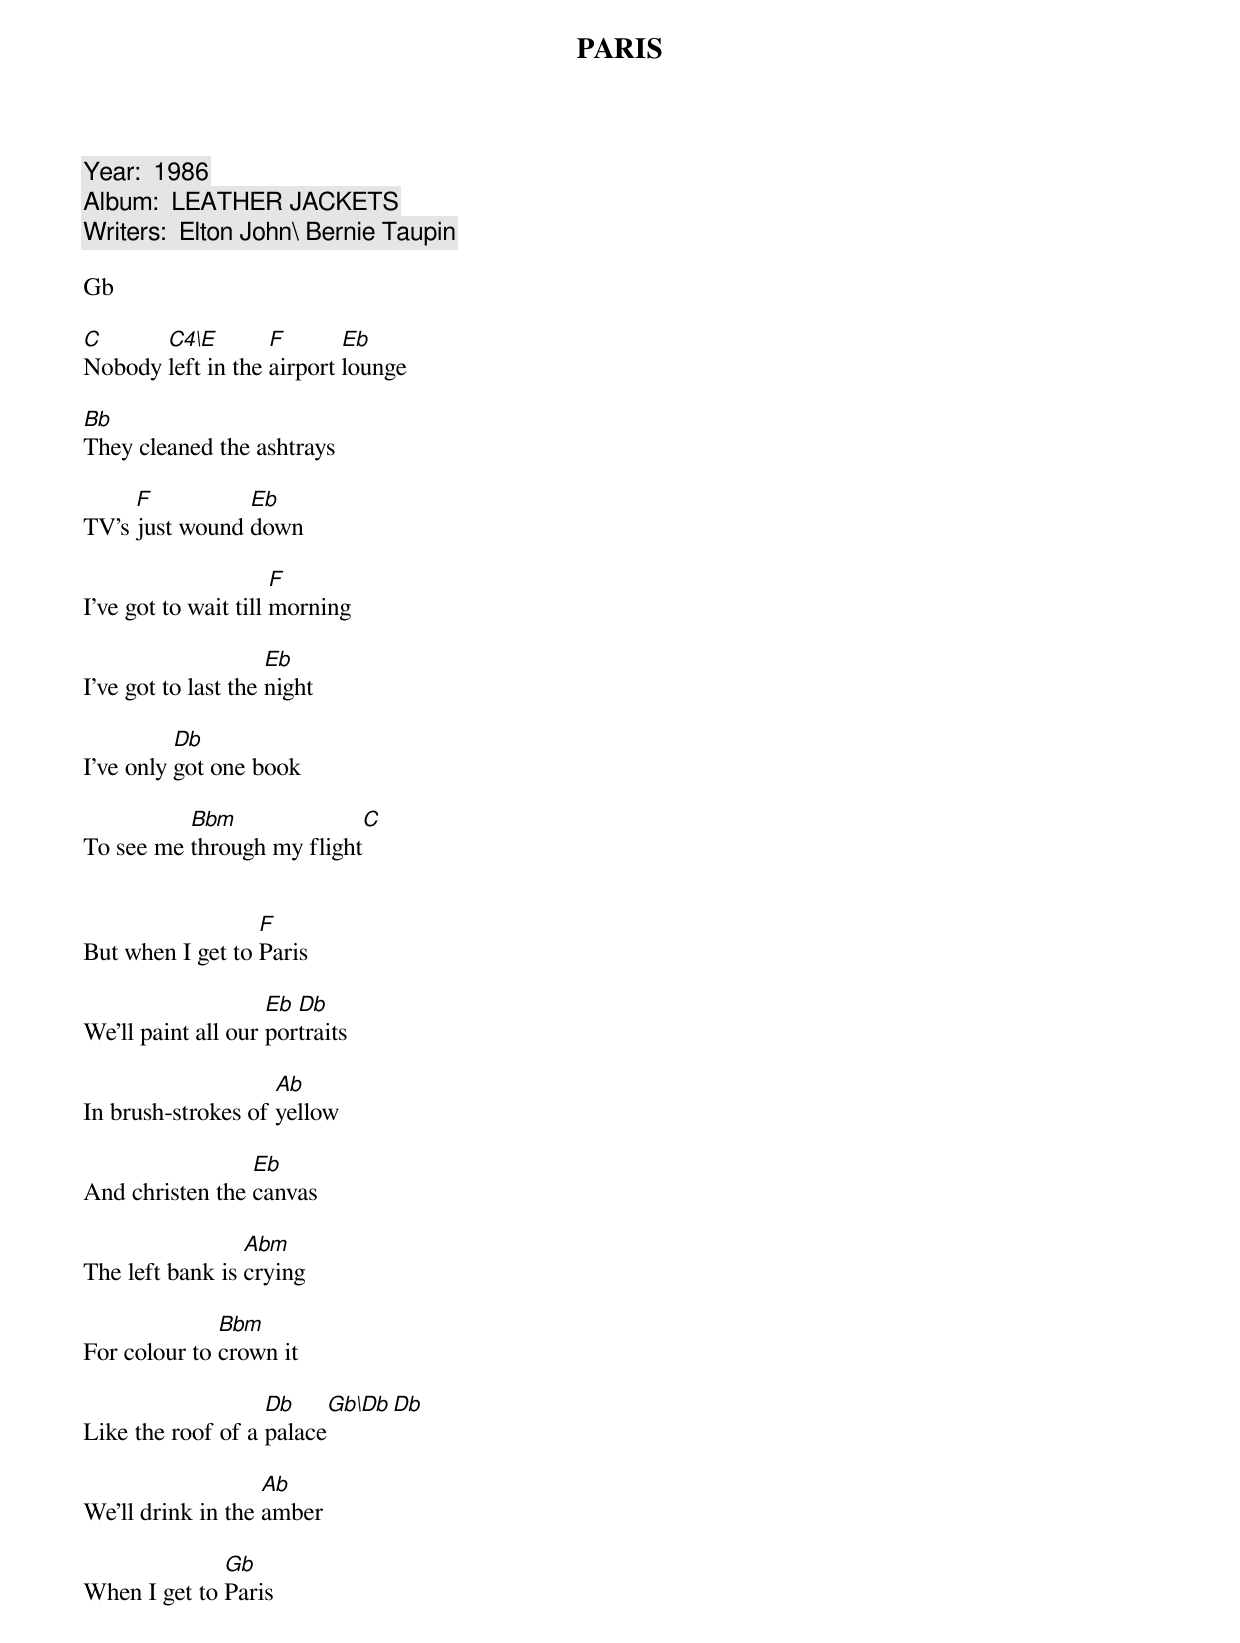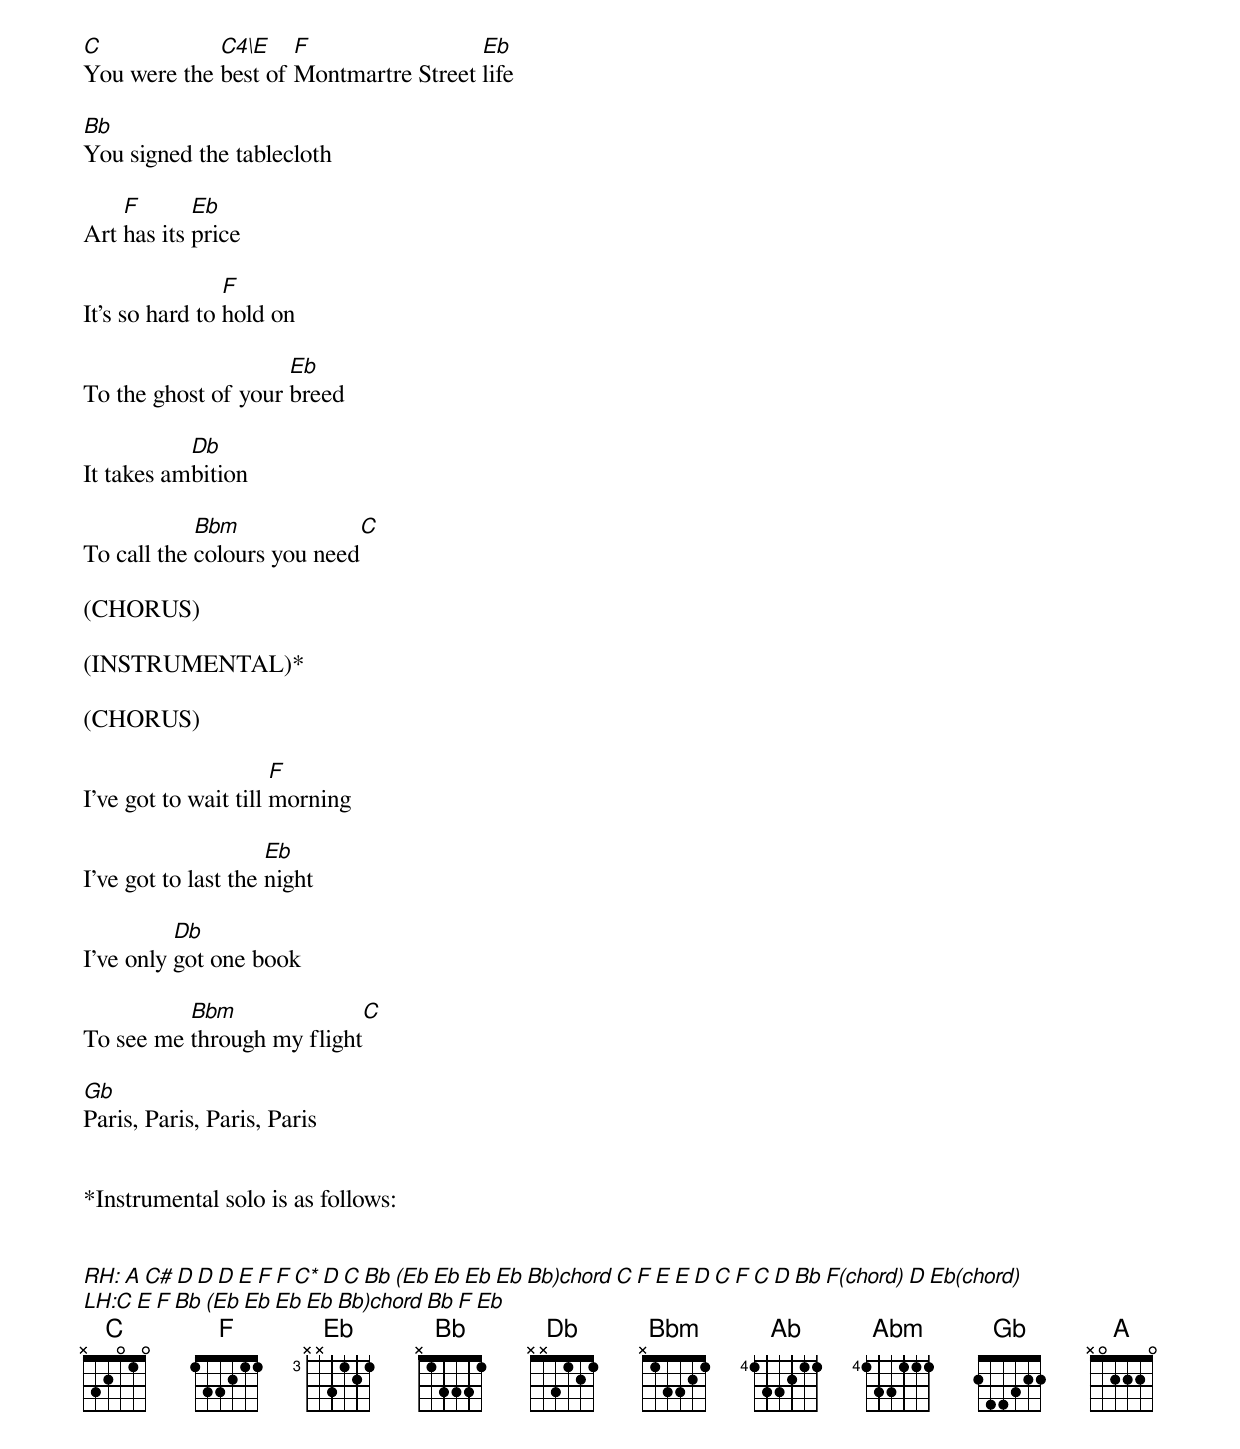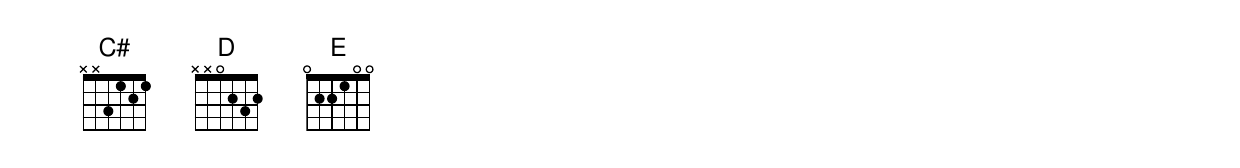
PARIS

Year:  1986
Album:  LEATHER JACKETS
Writers:  Elton John\ Bernie Taupin

Gb

C      C4\E        F	   Eb
Nobody left in the airport lounge

Bb
They cleaned the ashtrays

     F		Eb
TV's just wound down

		      F
I've got to wait till morning

		     Eb
I've got to last the night

	  Db
I've only got one book

	  Bbm		    C
To see me through my flight


		  F
But when I get to Paris

		    Eb Db
We'll paint all our portraits

		    Ab
In brush-strokes of yellow

		 Eb
And christen the canvas

		 Abm
The left bank is crying

	      Bbm
For colour to crown it

		   Db     Gb\Db Db
Like the roof of a palace

		   Ab
We'll drink in the amber

	      Gb
When I get to Paris


C	     C4\E    F		       Eb
You were the best of Montmartre Street life

Bb
You signed the tablecloth

    F       Eb
Art has its price

		F
It's so hard to hold on

		     Eb
To the ghost of your breed

	   Db
It takes ambition

	    Bbm		     C
To call the colours you need

(CHORUS)

(INSTRUMENTAL)*

(CHORUS)

		      F
I've got to wait till morning

		     Eb
I've got to last the night

	  Db
I've only got one book

	  Bbm		    C
To see me through my flight

Gb
Paris, Paris, Paris, Paris


*Instrumental solo is as follows:


RH:  A C# D D  D E F F C* D C Bb  (Eb Eb Eb Eb Bb)chord C F E E D C F C D Bb F(chord) D Eb(chord)
LH:C        E        F    Bb      (Eb Eb Eb Eb Bb)chord     Bb               F          Eb
